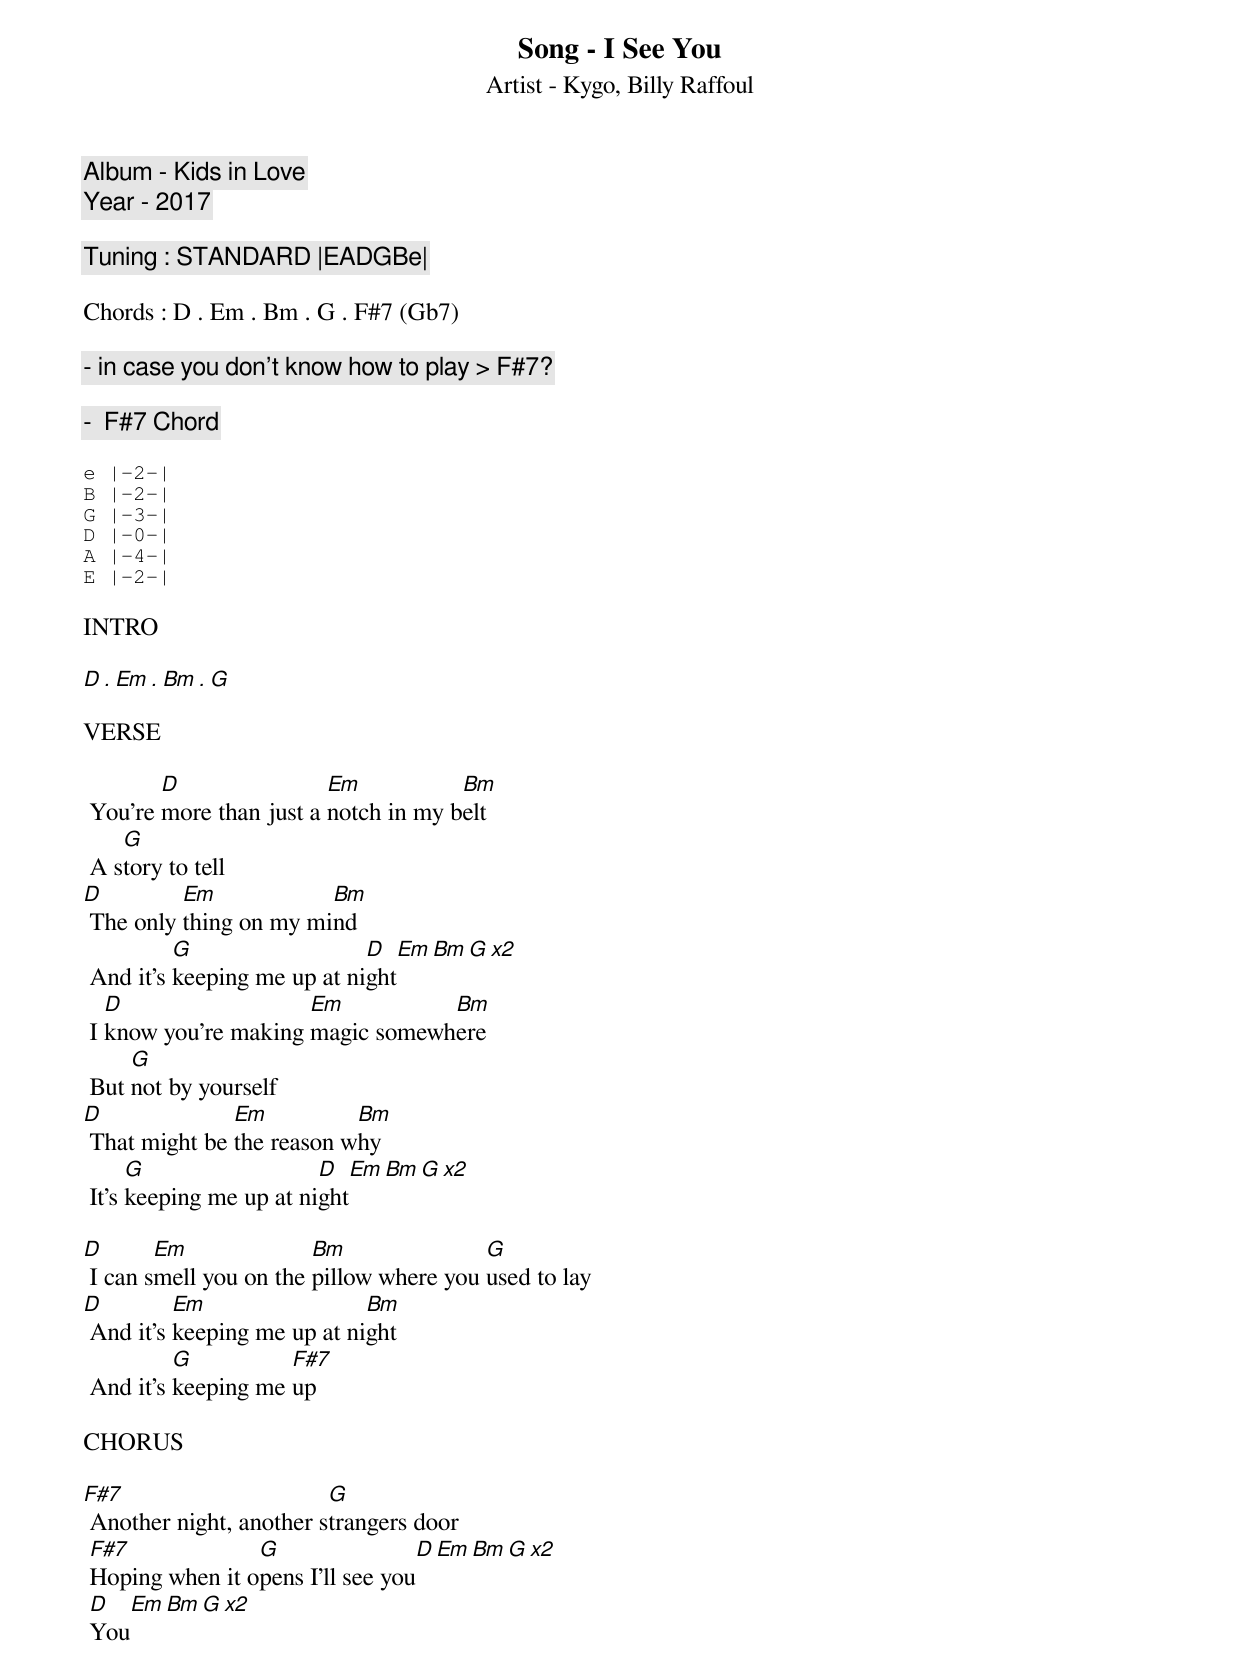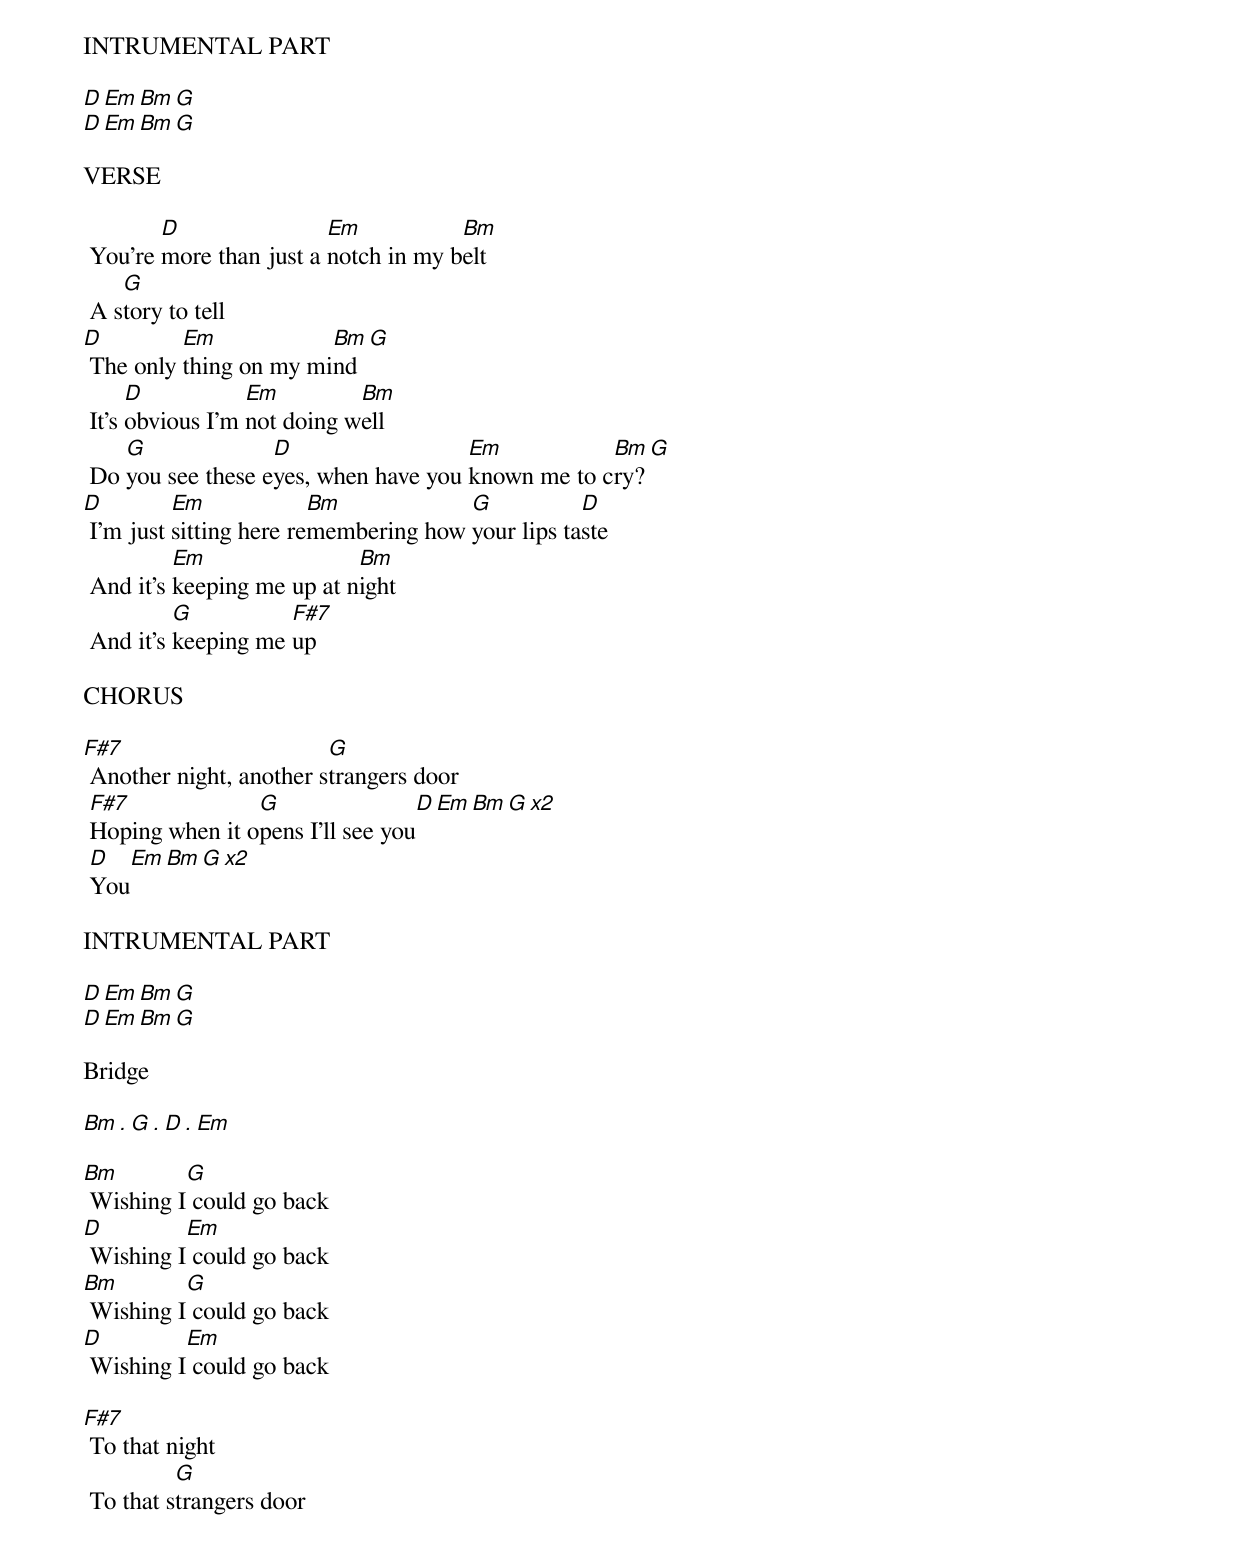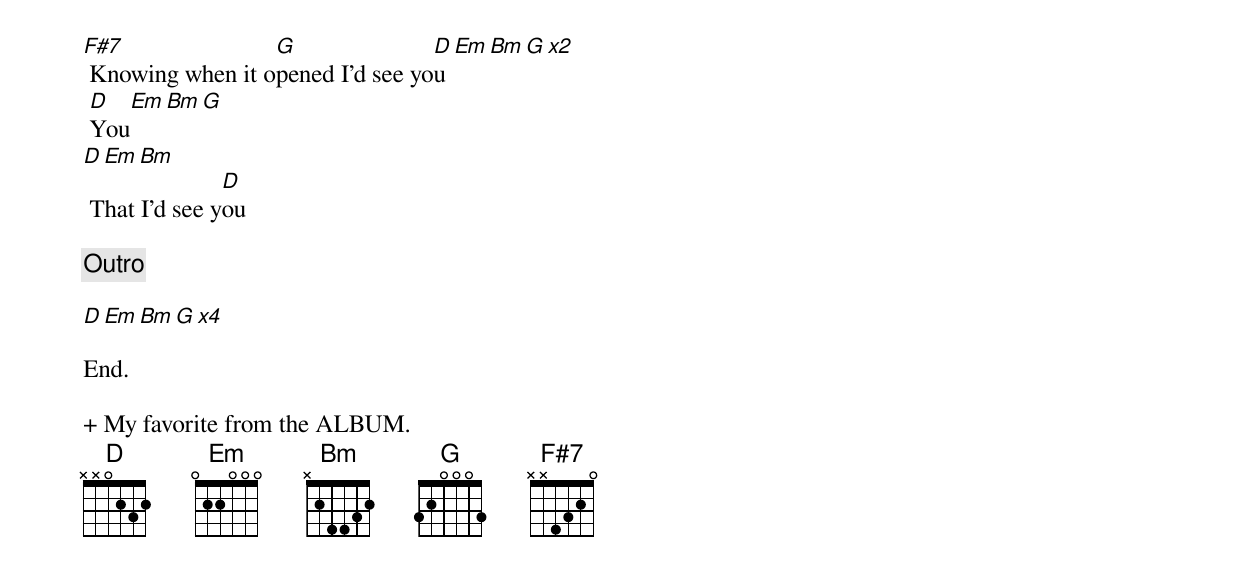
Song - I See You
Artist - Kygo, Billy Raffoul
Album - Kids in Love
Year - 2017

Tuning : STANDARD |EADGBe|

Chords : D . Em . Bm . G . F#7 (Gb7)

- in case you don't know how to play > F#7?

-  F#7 Chord

e |-2-|
B |-2-|
G |-3-|
D |-0-|
A |-4-|
E |-2-|

INTRO

D . Em . Bm . G

VERSE

        D                Em           Bm
 You're more than just a notch in my belt
    G
 A story to tell
D         Em            Bm
 The only thing on my mind
          G                  D    Em   Bm  G x2
 And it's keeping me up at night
   D                  Em          Bm
 I know you're making magic somewhere
     G
 But not by yourself
D              Em          Bm
 That might be the reason why
      G                  D    Em   Bm  G x2
 It's keeping me up at night

D       Em              Bm               G
 I can smell you on the pillow where you used to lay
D         Em                 Bm
 And it's keeping me up at night
          G          F#7
 And it's keeping me up

CHORUS

F#7                      G
 Another night, another strangers door
 F#7             G                D   Em   Bm  G x2
 Hoping when it opens I'll see you
 D   Em   Bm  G x2
 You

INTRUMENTAL PART

D   Em   Bm  G
D   Em   Bm  G

VERSE

        D                Em           Bm
 You're more than just a notch in my belt
    G
 A story to tell
D         Em            Bm  G
 The only thing on my mind
      D           Em         Bm
 It's obvious I'm not doing well
    G              D                  Em           Bm  G
 Do you see these eyes, when have you known me to cry?
D         Em             Bm            G           D
 I'm just sitting here remembering how your lips taste
          Em                Bm
 And it's keeping me up at night
          G          F#7
 And it's keeping me up

CHORUS

F#7                      G
 Another night, another strangers door
 F#7             G                D   Em   Bm  G x2
 Hoping when it opens I'll see you
 D   Em   Bm  G x2
 You

INTRUMENTAL PART

D   Em   Bm  G
D   Em   Bm  G

Bridge

Bm . G . D . Em

Bm        G
 Wishing I could go back
D         Em
 Wishing I could go back
Bm        G
 Wishing I could go back
D         Em
 Wishing I could go back

F#7
 To that night
          G
 To that strangers door
F#7               G               D  Em  Bm  G x2
 Knowing when it opened I'd see you
 D  Em  Bm  G
 You
 D  Em  Bm
               D
 That I'd see you

[Outro]

D  Em  Bm  G x4

End.

+ My favorite from the ALBUM.
